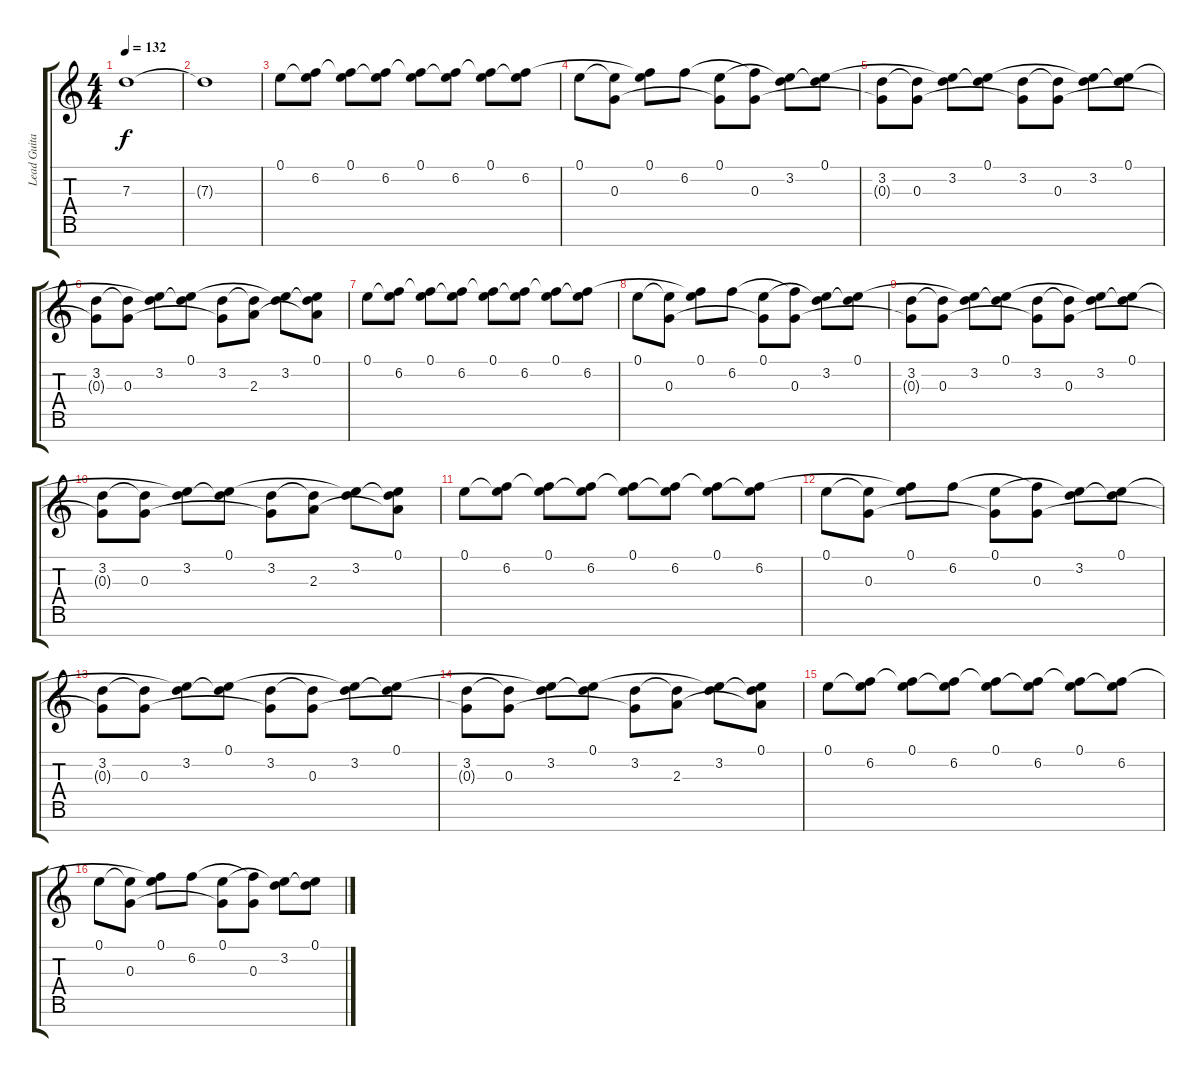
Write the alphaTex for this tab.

\track ("Lead Guitar" "Lead Guita") {instrument distortionguitar}
\staff {score tabs}
\tuning (E4 B3 G3 D3 A2 E2 B1) {hide}
\ts (4 4)
\tempo 132
\clef g2
\ks aminor
7.3.1{dy f} |
7.3{t}.1 |
0.1.8{volume 10 instrument distortionguitar} (0.1{t} 6.2).8 (0.1 6.2{t}).8 (0.1{t} 6.2).8 (0.1 6.2{t}).8 (0.1{t} 6.2).8 (0.1 6.2{t}).8 (0.1{t} 6.2).8 |
0.1.8 (0.1{t} 0.3).8 (0.1 6.2{t}).8 6.2.8 (0.1 0.3{t}).8 (6.2{t} 0.3).8 (0.1{t} 3.2).8 (0.1 3.2{t}).8 |
(3.2 0.3{t}).8 (3.2{t} 0.3).8 (0.1{t} 3.2).8 (0.1 3.2{t}).8 (3.2 0.3{t}).8 (3.2{t} 0.3).8 (0.1{t} 3.2).8 (0.1 3.2{t}).8 |
(3.2 0.3{t}).8 (3.2{t} 0.3).8 (0.1{t} 3.2).8 (0.1 3.2{t}).8 (3.2 0.3{t}).8 (3.2{t} 2.3).8 (0.1{t} 3.2).8 (0.1 3.2{t} 2.3{t}).8 |
0.1.8 (0.1{t} 6.2).8 (0.1 6.2{t}).8 (0.1{t} 6.2).8 (0.1 6.2{t}).8 (0.1{t} 6.2).8 (0.1 6.2{t}).8 (0.1{t} 6.2).8 |
0.1.8 (0.1{t} 0.3).8 (0.1 6.2{t}).8 6.2.8 (0.1 0.3{t}).8 (6.2{t} 0.3).8 (0.1{t} 3.2).8 (0.1 3.2{t}).8 |
(3.2 0.3{t}).8 (3.2{t} 0.3).8 (0.1{t} 3.2).8 (0.1 3.2{t}).8 (3.2 0.3{t}).8 (3.2{t} 0.3).8 (0.1{t} 3.2).8 (0.1 3.2{t}).8 |
(3.2 0.3{t}).8 (3.2{t} 0.3).8 (0.1{t} 3.2).8 (0.1 3.2{t}).8 (3.2 0.3{t}).8 (3.2{t} 2.3).8 (0.1{t} 3.2).8 (0.1 3.2{t} 2.3{t}).8 |
0.1.8 (0.1{t} 6.2).8 (0.1 6.2{t}).8 (0.1{t} 6.2).8 (0.1 6.2{t}).8 (0.1{t} 6.2).8 (0.1 6.2{t}).8 (0.1{t} 6.2).8 |
0.1.8 (0.1{t} 0.3).8 (0.1 6.2{t}).8 6.2.8 (0.1 0.3{t}).8 (6.2{t} 0.3).8 (0.1{t} 3.2).8 (0.1 3.2{t}).8 |
(3.2 0.3{t}).8 (3.2{t} 0.3).8 (0.1{t} 3.2).8 (0.1 3.2{t}).8 (3.2 0.3{t}).8 (3.2{t} 0.3).8 (0.1{t} 3.2).8 (0.1 3.2{t}).8 |
(3.2 0.3{t}).8 (3.2{t} 0.3).8 (0.1{t} 3.2).8 (0.1 3.2{t}).8 (3.2 0.3{t}).8 (3.2{t} 2.3).8 (0.1{t} 3.2).8 (0.1 3.2{t} 2.3{t}).8 |
0.1.8 (0.1{t} 6.2).8 (0.1 6.2{t}).8 (0.1{t} 6.2).8 (0.1 6.2{t}).8 (0.1{t} 6.2).8 (0.1 6.2{t}).8 (0.1{t} 6.2).8 |
0.1.8 (0.1{t} 0.3).8 (0.1 6.2{t}).8 6.2.8 (0.1 0.3{t}).8 (6.2{t} 0.3).8 (0.1{t} 3.2).8 (0.1 3.2{t}).8
